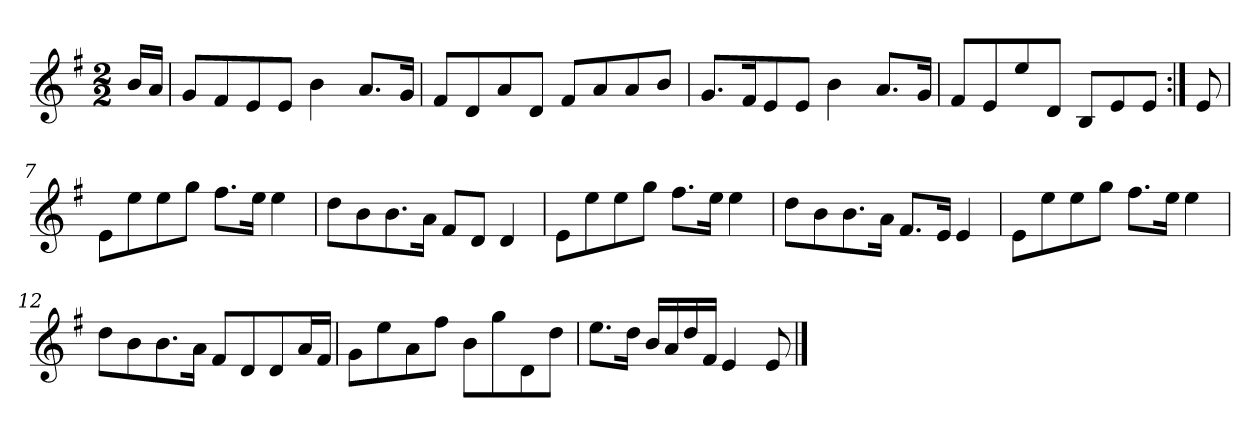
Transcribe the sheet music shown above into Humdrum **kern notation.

**kern
*part1
*staff1
*clefG2
*k[f#]
*e:
*M2/2
*MM60
=1
16b/LL
16a/JJ
=2
8g/L
8f#/
8e/
8e/J
4b\
8.a/L
16g/Jk
=3
8f#/L
8d/
8a/
8d/J
8f#/L
8a/
8a/
8b/J
=4
8.g/L
16f#/K
8e/
8e/J
4b\
8.a/L
16g/Jk
=5
8f#/L
8e/
8ee/
8d/J
8B/L
8e/
8e/J
=6:|!
8e/
=7
8e\L
8ee\
8ee\
8gg\J
8.ff#\L
16ee\Jk
4ee\
!!LO:LB:g=z
=8
8dd\L
8b\
8.b\
16a\Jk
8f#/L
8d/J
4d/
=9
8e\L
8ee\
8ee\
8gg\J
8.ff#\L
16ee\Jk
4ee\
=10
8dd\L
8b\
8.b\
16a\Jk
8.f#/L
16e/Jk
4e/
=11
8e\L
8ee\
8ee\
8gg\J
8.ff#\L
16ee\Jk
4ee\
=12
8dd\L
8b\
8.b\
16a\Jk
8f#/L
8d/
8d/
16a/L
16f#/JJ
!!LO:LB:g=z
=13
8g\L
8ee\
8a\
8ff#\J
8b\L
8gg\
8d\
8dd\J
=14
8.ee\L
16dd\Jk
16b/LL
16a/
16dd/
16f#/JJ
4e/
8e/
==
*-
